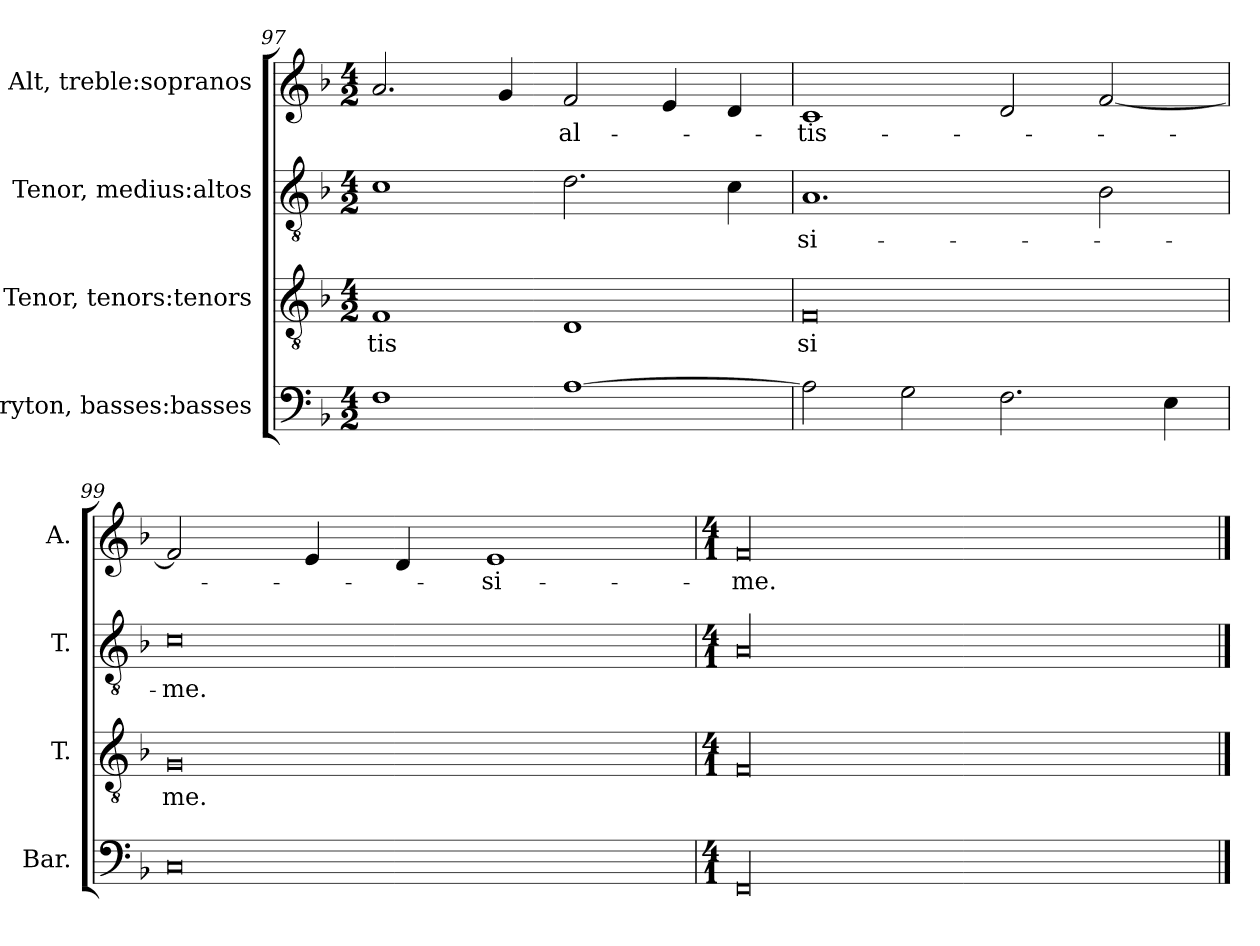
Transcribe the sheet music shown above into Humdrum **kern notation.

**kern	**kern	**text	**kern	**text	**kern	**text
*part4	*part3	*part3	*part2	*part2	*part1	*part1
*staff4	*staff3	*staff3	*staff2	*staff2	*staff1	*staff1
*I"Baryton, basses:basses	*I"Tenor, tenors:tenors	*	*I"Tenor, medius:altos	*	*I"Alt, treble:sopranos	*
*I'Bar.	*I'T.	*	*I'T.	*	*I'A.	*
*clefF4	*clefGv2	*	*clefGv2	*	*clefG2	*
*k[b-]	*k[b-]	*	*k[b-]	*	*k[b-]	*
*M4/2	*M4/2	*	*M4/2	*	*M4/2	*
=97	=97	=97	=97	=97	=97	=97
!	!	!LO:LY:b	!	!	!	!
1F	1F	tis	1c	.	2.a/	.
.	.	.	.	.	4g/	.
!	!	!	!	!	!	!LO:LY:b
[1A	1D	.	2.d\	.	2f/	al-
.	.	.	.	.	4e/	.
.	.	.	4c\	.	4d/	.
=98	=98	=98	=98	=98	=98	=98
!	!	!LO:LY:b	!	!LO:LY:b	!	!LO:LY:b
2A\]	0F	si	1.A	-si-	1c	-tis-
2G\	.	.	.	.	.	.
2.F\	.	.	.	.	2d/	.
.	.	.	2B-\	.	[2f/	.
4E\	.	.	.	.	.	.
!!LO:LB:g=z
=99	=99	=99	=99	=99	=99	=99
!	!	!LO:LY:b	!	!LO:LY:b	!	!
0C	0G	me.	0c	-me.	2f/]	.
.	.	.	.	.	4e/	.
.	.	.	.	.	4d/	.
!	!	!	!	!	!	!LO:LY:b
.	.	.	.	.	1e	-si-
=100	=100	=100	=100	=100	=100	=100
*M4/1	*M4/1	*	*M4/1	*	*M4/1	*
!	!	!	!	!	!	!LO:LY:b
00FF/	00F/	.	00A/	.	00f/	-me.
==	==	==	==	==	==	==
*-	*-	*-	*-	*-	*-	*-
